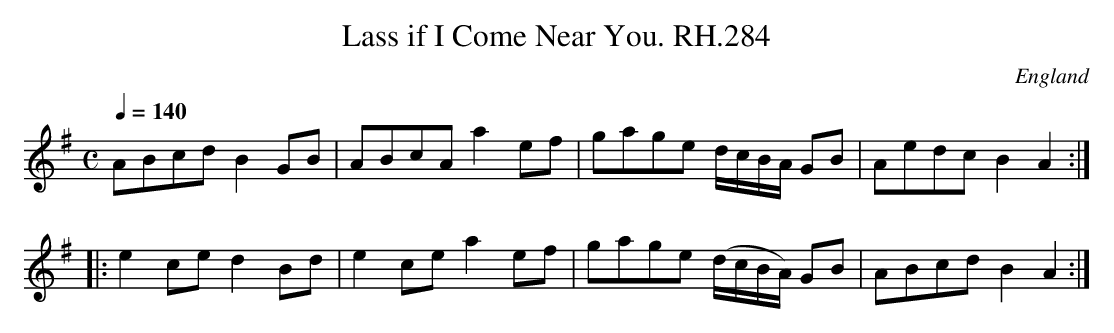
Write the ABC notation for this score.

X:1
T:Lass if I Come Near You. RH.284
O:England
M:C
L:1/8
Q:1/4=140
K:A dorian
ABcd B2GB|ABcA a2ef|\
gage d/c/B/A/ GB|Aedc B2A2:|!
|:e2ce d2Bd|e2ce a2ef|\
gage (d/c/B/A/) GB|ABcd B2A2:|
